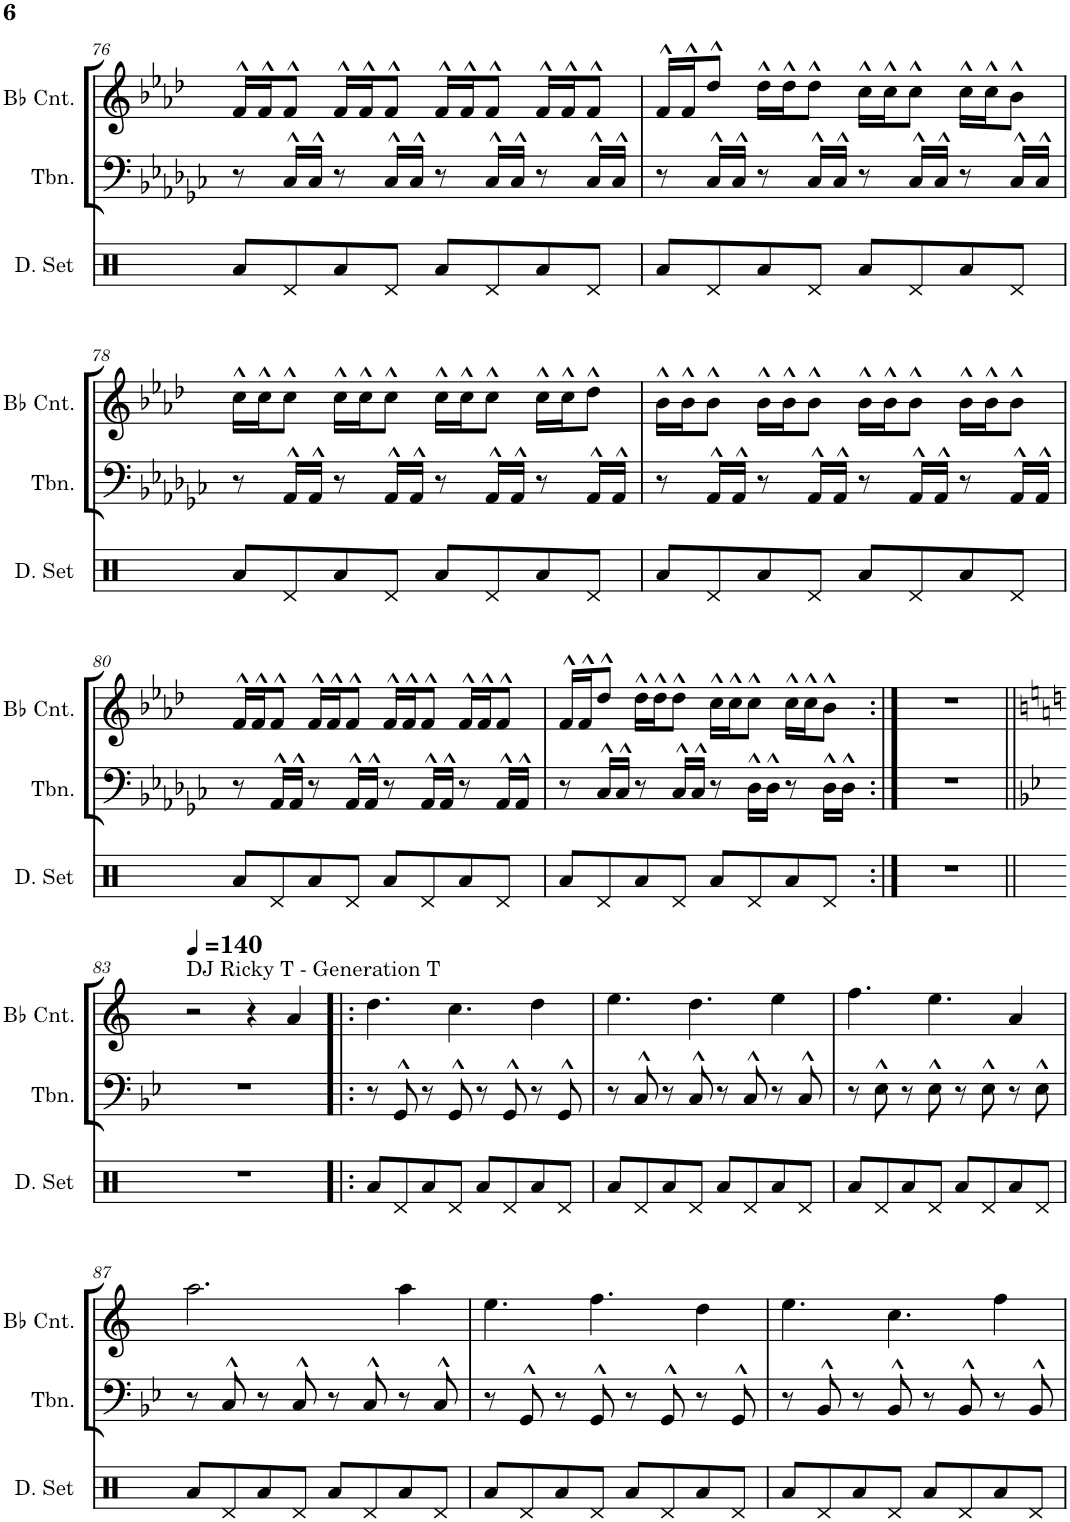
**kern	**kern	**kern
*part3	*part2	*part1
*staff3	*staff2	*staff1
*I"Drumset	*I"Trombone	*I"Bb Cornet
*I'D. Set	*I'Tbn.	*I'Bb Cnt.
!!LO:PB:g=z
*clefX	*clefF4	*clefG2
*	*	*Trd1c2
*k[]	*k[b-e-a-d-g-c-]	*k[b-e-a-d-]
*M4/4	*M4/4	*M4/4
=76	=76	=76
8Ra/L	8r	16f^^/LL
.	.	16f^^/J
8Rd/	16C-^^/LL	8f^^/J
.	16C-^^/JJ	.
8Ra/	8r	16f^^/LL
.	.	16f^^/J
8Rd/J	16C-^^/LL	8f^^/J
.	16C-^^/JJ	.
8Ra/L	8r	16f^^/LL
.	.	16f^^/J
8Rd/	16C-^^/LL	8f^^/J
.	16C-^^/JJ	.
8Ra/	8r	16f^^/LL
.	.	16f^^/J
8Rd/J	16C-^^/LL	8f^^/J
.	16C-^^/JJ	.
=77	=77	=77
8Ra/L	8r	16f^^/LL
.	.	16f^^/J
8Rd/	16C-^^/LL	8dd-^^/J
.	16C-^^/JJ	.
8Ra/	8r	16dd-^^\LL
.	.	16dd-^^\J
8Rd/J	16C-^^/LL	8dd-^^\J
.	16C-^^/JJ	.
8Ra/L	8r	16cc^^\LL
.	.	16cc^^\J
8Rd/	16C-^^/LL	8cc^^\J
.	16C-^^/JJ	.
8Ra/	8r	16cc^^\LL
.	.	16cc^^\J
8Rd/J	16C-^^/LL	8b-^^\J
.	16C-^^/JJ	.
!!LO:LB:g=z
=78	=78	=78
8Ra/L	8r	16cc^^\LL
.	.	16cc^^\J
8Rd/	16AA-^^/LL	8cc^^\J
.	16AA-^^/JJ	.
8Ra/	8r	16cc^^\LL
.	.	16cc^^\J
8Rd/J	16AA-^^/LL	8cc^^\J
.	16AA-^^/JJ	.
8Ra/L	8r	16cc^^\LL
.	.	16cc^^\J
8Rd/	16AA-^^/LL	8cc^^\J
.	16AA-^^/JJ	.
8Ra/	8r	16cc^^\LL
.	.	16cc^^\J
8Rd/J	16AA-^^/LL	8dd-^^\J
.	16AA-^^/JJ	.
=79	=79	=79
8Ra/L	8r	16b-^^\LL
.	.	16b-^^\J
8Rd/	16AA-^^/LL	8b-^^\J
.	16AA-^^/JJ	.
8Ra/	8r	16b-^^\LL
.	.	16b-^^\J
8Rd/J	16AA-^^/LL	8b-^^\J
.	16AA-^^/JJ	.
8Ra/L	8r	16b-^^\LL
.	.	16b-^^\J
8Rd/	16AA-^^/LL	8b-^^\J
.	16AA-^^/JJ	.
8Ra/	8r	16b-^^\LL
.	.	16b-^^\J
8Rd/J	16AA-^^/LL	8b-^^\J
.	16AA-^^/JJ	.
!!LO:LB:g=z
=80	=80	=80
8Ra/L	8r	16f^^/LL
.	.	16f^^/J
8Rd/	16AA-^^/LL	8f^^/J
.	16AA-^^/JJ	.
8Ra/	8r	16f^^/LL
.	.	16f^^/J
8Rd/J	16AA-^^/LL	8f^^/J
.	16AA-^^/JJ	.
8Ra/L	8r	16f^^/LL
.	.	16f^^/J
8Rd/	16AA-^^/LL	8f^^/J
.	16AA-^^/JJ	.
8Ra/	8r	16f^^/LL
.	.	16f^^/J
8Rd/J	16AA-^^/LL	8f^^/J
.	16AA-^^/JJ	.
=81	=81	=81
8Ra/L	8r	16f^^/LL
.	.	16f^^/J
8Rd/	16C-^^/LL	8dd-^^/J
.	16C-^^/JJ	.
8Ra/	8r	16dd-^^\LL
.	.	16dd-^^\J
8Rd/J	16C-^^/LL	8dd-^^\J
.	16C-^^/JJ	.
8Ra/L	8r	16cc^^\LL
.	.	16cc^^\J
8Rd/	16D-^^\LL	8cc^^\J
.	16D-^^\JJ	.
8Ra/	8r	16cc^^\LL
.	.	16cc^^\J
8Rd/J	16D-^^\LL	8b-^^\J
.	16D-^^\JJ	.
=82:|!	=82:|!	=82:|!
1r	1r	1r
!!LO:LB:g=z
=83||	=83||	=83||
*	*k[b-e-]	*k[]
*	*	*MM140
!	!	!LO:TX:a:t=DJ Ricky T - Generation T
1r	1r	2r
.	.	4r
.	.	4a/
=84!|:	=84!|:	=84!|:
8Ra/L	8r	4.dd\
8Rd/	8GG^^/	.
8Ra/	8r	.
8Rd/J	8GG^^/	4.cc\
8Ra/L	8r	.
8Rd/	8GG^^/	.
8Ra/	8r	4dd\
8Rd/J	8GG^^/	.
=85	=85	=85
8Ra/L	8r	4.ee\
8Rd/	8C^^/	.
8Ra/	8r	.
8Rd/J	8C^^/	4.dd\
8Ra/L	8r	.
8Rd/	8C^^/	.
8Ra/	8r	4ee\
8Rd/J	8C^^/	.
=86	=86	=86
8Ra/L	8r	4.ff\
8Rd/	8E-^^\	.
8Ra/	8r	.
8Rd/J	8E-^^\	4.ee\
8Ra/L	8r	.
8Rd/	8E-^^\	.
8Ra/	8r	4a/
8Rd/J	8E-^^\	.
!!LO:LB:g=z
=87	=87	=87
8Ra/L	8r	2.aa\
8Rd/	8C^^/	.
8Ra/	8r	.
8Rd/J	8C^^/	.
8Ra/L	8r	.
8Rd/	8C^^/	.
8Ra/	8r	4aa\
8Rd/J	8C^^/	.
=88	=88	=88
8Ra/L	8r	4.ee\
8Rd/	8GG^^/	.
8Ra/	8r	.
8Rd/J	8GG^^/	4.ff\
8Ra/L	8r	.
8Rd/	8GG^^/	.
8Ra/	8r	4dd\
8Rd/J	8GG^^/	.
=89	=89	=89
8Ra/L	8r	4.ee\
8Rd/	8BB-^^/	.
8Ra/	8r	.
8Rd/J	8BB-^^/	4.cc\
8Ra/L	8r	.
8Rd/	8BB-^^/	.
8Ra/	8r	4ff\
8Rd/J	8BB-^^/	.
=	=	=
*-	*-	*-
